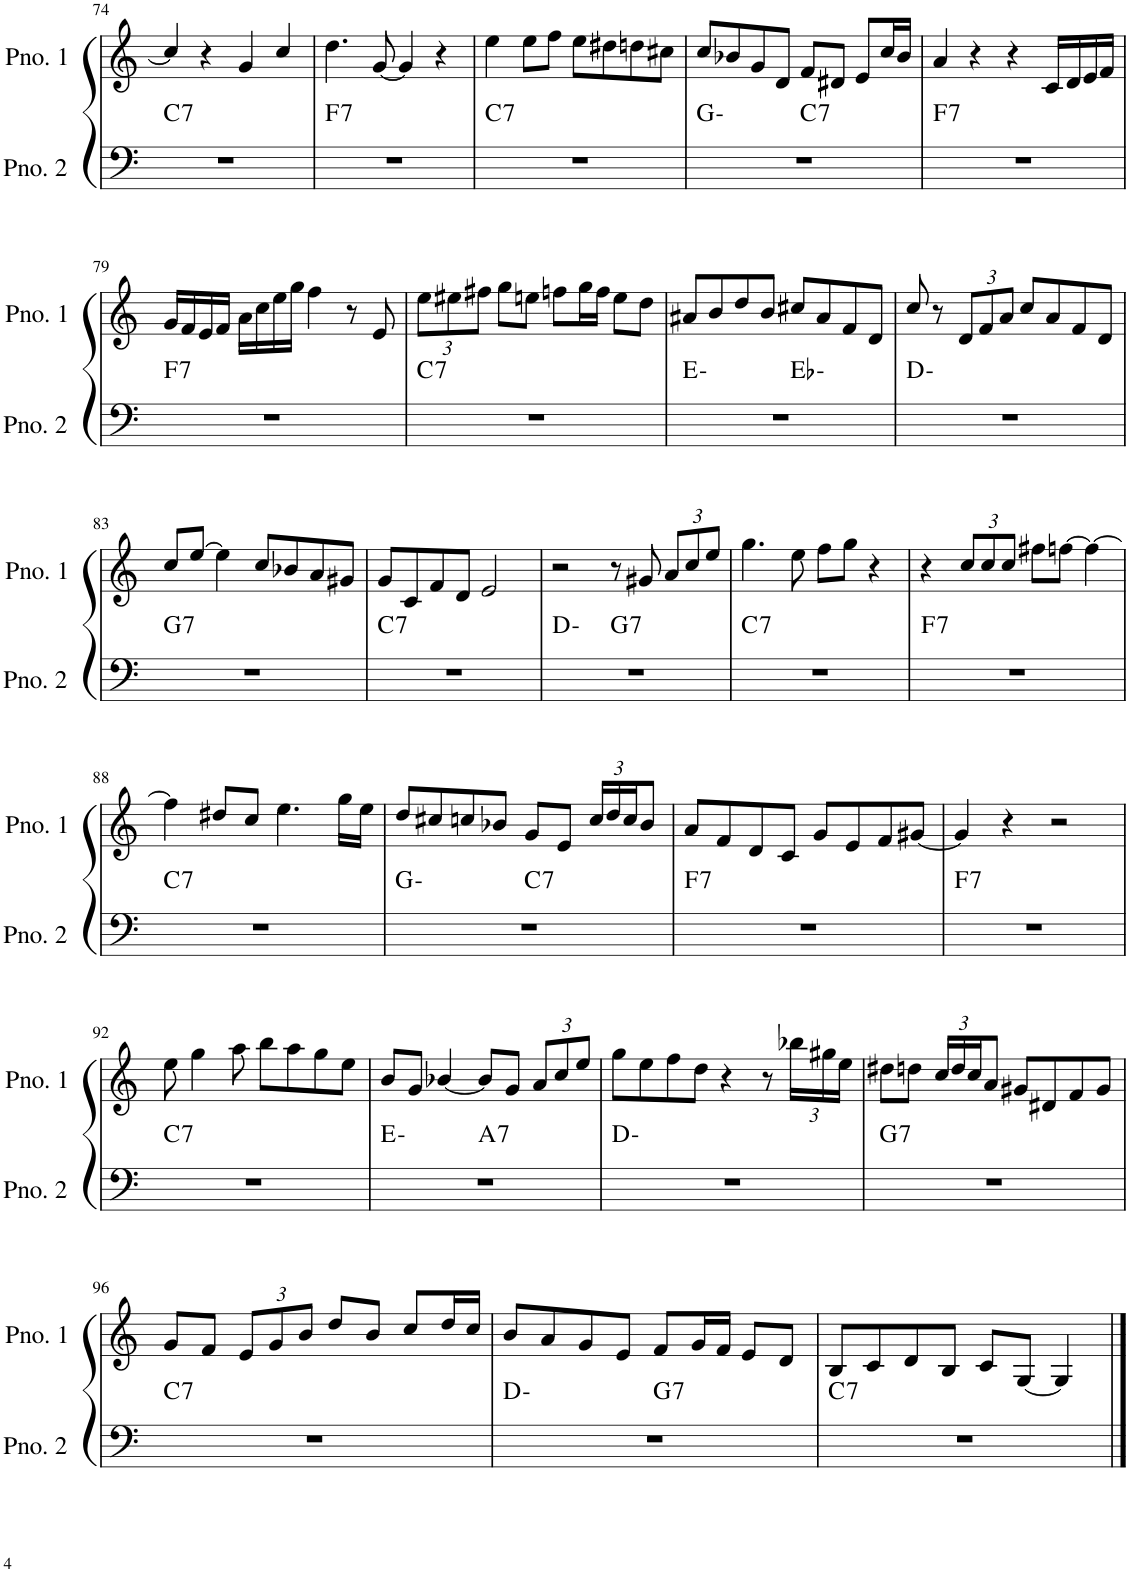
**kern	**harte	**kern
*part2	*part2	*part1
*staff2	*	*staff1
*I"ピアノ 2	*	*I"ピアノ 1
!!LO:PB:g=z
*clefF4	*	*clefG2
*k[]	*	*k[]
*M4/4	*	*M4/4
=74	=74	=74
!	!LO:H:kt=7	!
1r	C:7	4cc/]
.	.	4r
.	.	4g/
.	.	4cc/
=75	=75	=75
!	!LO:H:kt=7	!
1r	F:7	4.dd\
.	.	[8g/
.	.	4g/]
.	.	4r
=76	=76	=76
!	!LO:H:kt=7	!
1r	C:7	4ee\
.	.	8ee\L
.	.	8ff\J
.	.	8ee\L
.	.	8dd#X\
.	.	8ddn\
.	.	8cc#X\J
=77	=77	=77
*^	*	*
1r	2ryy	G:min	8cc/L
.	.	.	8b-X/
.	.	.	8g/
.	.	.	8d/J
!	!	!LO:H:kt=7	!
.	2ryy	C:7	8f/L
.	.	.	8d#X/J
.	.	.	8e/L
.	.	.	16cc/L
.	.	.	16b-/JJ
=78	=78	=78	=78
!	!	!LO:H:kt=7	!
*v	*v	*	*
1r	F:7	4a/
.	.	4r
.	.	4r
.	.	16c/LL
.	.	16d/
.	.	16e/
.	.	16f/JJ
!!LO:LB:g=z
=79	=79	=79
!	!LO:H:kt=7	!
1r	F:7	16g/LL
.	.	16f/
.	.	16e/
.	.	16f/JJ
.	.	16a\LL
.	.	16cc\
.	.	16ee\
.	.	16gg\JJ
.	.	4ff\
.	.	8r
.	.	8e/
=80	=80	=80
*	*	*Xbrackettup
!	!LO:H:kt=7	!
1r	C:7	12ee\L
.	.	12ee#X\
.	.	12ff#X\J
.	.	8gg\L
.	.	8een\J
.	.	8ffn\L
.	.	16gg\L
.	.	16ff\JJ
.	.	8ee\L
.	.	8dd\J
=81	=81	=81
*^	*	*
1r	2ryy	E:min	8a#X/L
.	.	.	8b/
.	.	.	8dd/
.	.	.	8b/J
.	2ryy	Eb:min	8cc#X/L
.	.	.	8a#/
.	.	.	8f/
.	.	.	8d/J
*v	*v	*	*
=82	=82	=82
1r	D:min	8cc/
.	.	8r
.	.	12d/L
.	.	12f/
.	.	12a/J
.	.	8cc/L
.	.	8a/
.	.	8f/
.	.	8d/J
!!LO:LB:g=z
=83	=83	=83
!	!LO:H:kt=7	!
1r	G:7	8cc/L
.	.	[8ee/J
.	.	4ee\]
.	.	8cc/L
.	.	8b-X/
.	.	8a/
.	.	8g#X/J
=84	=84	=84
!	!LO:H:kt=7	!
1r	C:7	8g/L
.	.	8c/
.	.	8f/
.	.	8d/J
.	.	2e/
=85	=85	=85
*^	*	*
1r	2ryy	D:min	2r
!	!	!LO:H:kt=7	!
.	2ryy	G:7	8r
.	.	.	8g#X/
.	.	.	12a/L
.	.	.	12cc/
.	.	.	12ee/J
=86	=86	=86	=86
!	!	!LO:H:kt=7	!
*v	*v	*	*
1r	C:7	4.gg\
.	.	8ee\
.	.	8ff\L
.	.	8gg\J
.	.	4r
=87	=87	=87
!	!LO:H:kt=7	!
1r	F:7	4r
.	.	12cc/L
.	.	12cc/
.	.	12cc/J
.	.	8ff#X\L
.	.	[8ffn\J
.	.	4ff\_
!!LO:LB:g=z
=88	=88	=88
!	!LO:H:kt=7	!
1r	C:7	4ff\]
.	.	8dd#X/L
.	.	8cc/J
.	.	4.ee\
.	.	16gg\LL
.	.	16ee\JJ
=89	=89	=89
*^	*	*
1r	2ryy	G:min	8dd/L
.	.	.	8cc#X/
.	.	.	8ccn/
.	.	.	8b-X/J
!	!	!LO:H:kt=7	!
.	2ryy	C:7	8g/L
.	.	.	8e/J
.	.	.	24cc/LL
.	.	.	24dd/
.	.	.	24cc/J
.	.	.	8b-/J
=90	=90	=90	=90
!	!	!LO:H:kt=7	!
*v	*v	*	*
1r	F:7	8a/L
.	.	8f/
.	.	8d/
.	.	8c/J
.	.	8g/L
.	.	8e/
.	.	8f/
.	.	[8g#X/J
=91	=91	=91
!	!LO:H:kt=7	!
1r	F:7	4g#/]
.	.	4r
.	.	2r
!!LO:LB:g=z
=92	=92	=92
!	!LO:H:kt=7	!
1r	C:7	8ee\
.	.	4gg\
.	.	8aa\
.	.	8bb\L
.	.	8aa\
.	.	8gg\
.	.	8ee\J
=93	=93	=93
*^	*	*
1r	2ryy	E:min	8b/L
.	.	.	8g/J
.	.	.	[4b-X/
!	!	!LO:H:kt=7	!
.	2ryy	A:7	8b-/L]
.	.	.	8g/J
.	.	.	12a/L
.	.	.	12cc/
.	.	.	12ee/J
*v	*v	*	*
=94	=94	=94
1r	D:min	8gg\L
.	.	8ee\
.	.	8ff\
.	.	8dd\J
.	.	4r
.	.	8r
.	.	24bb-X\LL
.	.	24gg#X\
.	.	24ee\JJ
=95	=95	=95
!	!LO:H:kt=7	!
1r	G:7	8dd#X\L
.	.	8ddn\J
.	.	24cc/LL
.	.	24dd/
.	.	24cc/J
.	.	8a/J
.	.	8g#X/L
.	.	8d#X/
.	.	8f/
.	.	8g#/J
!!LO:LB:g=z
=96	=96	=96
!	!LO:H:kt=7	!
1r	C:7	8g/L
.	.	8f/J
.	.	12e/L
.	.	12g/
.	.	12b/J
.	.	8dd/L
.	.	8b/J
.	.	8cc/L
.	.	16dd/L
.	.	16cc/JJ
=97	=97	=97
*^	*	*
1r	2ryy	D:min	8b/L
.	.	.	8a/
.	.	.	8g/
.	.	.	8e/J
!	!	!LO:H:kt=7	!
.	2ryy	G:7	8f/L
.	.	.	16g/L
.	.	.	16f/JJ
.	.	.	8e/L
.	.	.	8d/J
=98	=98	=98	=98
!	!	!LO:H:kt=7	!
*v	*v	*	*
1r	C:7	8B/L
.	.	8c/
.	.	8d/
.	.	8B/J
.	.	8c/L
.	.	[8G/J
.	.	4G/]
==	==	==
*-	*-	*-
